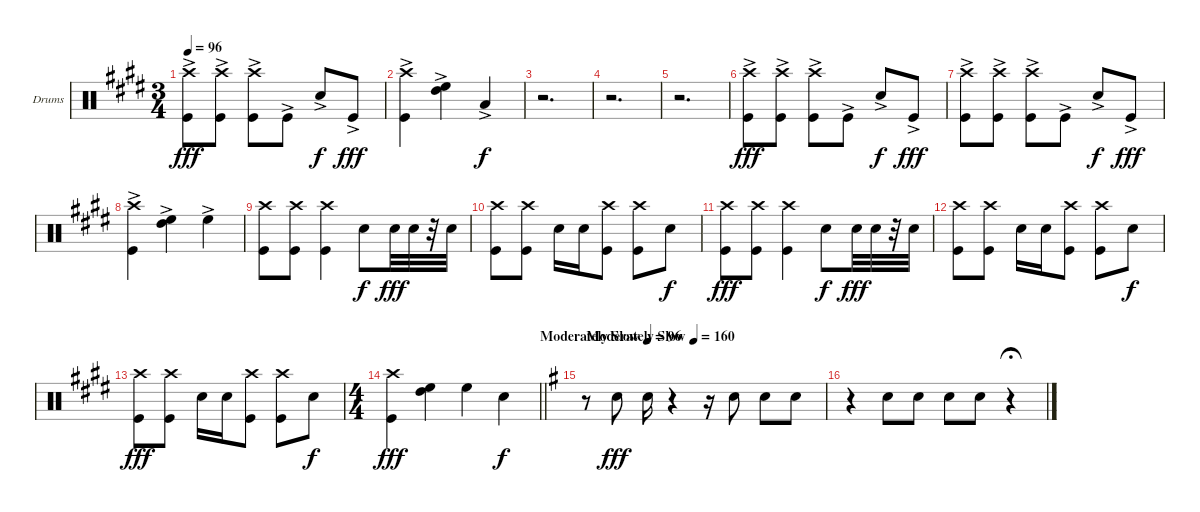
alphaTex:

\bracketExtendMode groupsimilarinstruments
\firstSystemTrackNameOrientation horizontal
\otherSystemsTrackNameOrientation horizontal
\track ("Drumkit" "Drums") {instrument percussion}
\staff {score}
\articulation defaults
\ts (3 4)
\tempo 96
\clef neutral
\scale
1.06557
\ks e
("Kick (hit)"{ac} "Crash high (hit)"{ac}).8{dy fff} ("Kick (hit)"{ac} "Crash high (hit)"{ac}).8 ("Crash high (hit)"{ac} "Kick (hit)"{ac}).8 "Kick (hit)"{ac}.8 "Snare (hit) 2"{ac}.8{dy f} "Kick (hit)"{ac}.8{dy fff} |
\scale
0.934426 ("Kick (hit)"{ac} "Crash high (hit)"{ac}).4 ("High Floor Tom (hit)"{ac} "High Tom (hit)"{ac}).4 "Low Tom (hit)"{ac}.4{dy f} |
\scale
1.06557 r.2{d} |
\scale
0.934426 r.2{d} |
\scale
1.06557 r.2{d} |
\scale
0.934426 ("Kick (hit)"{ac} "Crash high (hit)"{ac}).8{dy fff} ("Kick (hit)"{ac} "Crash high (hit)"{ac}).8 ("Crash high (hit)"{ac} "Kick (hit)"{ac}).8 "Kick (hit)"{ac}.8 "Snare (hit) 2"{ac}.8{dy f} "Kick (hit)"{ac}.8{dy fff} |
\scale
1.06557 ("Kick (hit)"{ac} "Crash high (hit)"{ac}).8 ("Kick (hit)"{ac} "Crash high (hit)"{ac}).8 ("Crash high (hit)"{ac} "Kick (hit)"{ac}).8 "Kick (hit)"{ac}.8 "Snare (hit) 2"{ac}.8{dy f} "Kick (hit)"{ac}.8{dy fff} |
\scale
0.934426 ("Kick (hit)"{ac} "Crash high (hit)"{ac}).4 ("High Floor Tom (hit)"{ac} "High Tom (hit)"{ac}).4 "High Floor Tom (hit)"{ac}.4 |
\scale
1.06557 ("Kick (hit)" "Crash high (hit)").8 ("Kick (hit)" "Crash high (hit)").8 ("Kick (hit)" "Crash high (hit)").4 "Snare (hit) 2".8{dy f} "Snare (hit) 2".32{dy fff} "Snare (hit) 2".32 r.32 "Snare (hit) 2".32 |
\scale
0.934426 ("Kick (hit)" "Crash high (hit)").8 ("Kick (hit)" "Crash high (hit)").8 "Snare (hit) 2".16 "Snare (hit) 2".16 ("Crash high (hit)" "Kick (hit)").8 ("Crash high (hit)" "Kick (hit)").8 "Snare (hit) 2".8{dy f} |
\scale
1.06557 ("Kick (hit)" "Crash high (hit)").8{dy fff} ("Kick (hit)" "Crash high (hit)").8 ("Kick (hit)" "Crash high (hit)").4 "Snare (hit) 2".8{dy f} "Snare (hit) 2".32{dy fff} "Snare (hit) 2".32 r.32 "Snare (hit) 2".32 |
\scale
0.934426 ("Kick (hit)" "Crash high (hit)").8 ("Kick (hit)" "Crash high (hit)").8 "Snare (hit) 2".16 "Snare (hit) 2".16 ("Crash high (hit)" "Kick (hit)").8 ("Crash high (hit)" "Kick (hit)").8 "Snare (hit) 2".8{dy f} |
\scale
1.06557 ("Kick (hit)" "Crash high (hit)").8{dy fff} ("Kick (hit)" "Crash high (hit)").8 "Snare (hit) 2".16 "Snare (hit) 2".16 ("Crash high (hit)" "Kick (hit)").8 ("Crash high (hit)" "Kick (hit)").8 "Snare (hit) 2".8{dy f} |
\ts (4 4)
\tempo (96 "Moderately Slow" 1)
\scale
0.934426
\barLineRight lightlight
("Kick (hit)" "Crash high (hit)").4{dy fff} ("High Tom (hit)" "High Floor Tom (hit)").4 "High Floor Tom (hit)".4 "Snare (hit) 2".4{dy f} |
\tempo (160 "Moderately Slow")
\scale
1.06557
\ks g
r.8 "Snare (hit) 2".8{dy fff} "Snare (hit) 2".16 r.4 r.16 "Snare (hit) 2".8 "Snare (hit) 2".8 "Snare (hit) 2".8 |
\scale
0.934426 r.4 "Snare (hit) 2".8 "Snare (hit) 2".8 "Snare (hit) 2".8 "Snare (hit) 2".8 r.4{fermata (medium 1)}
